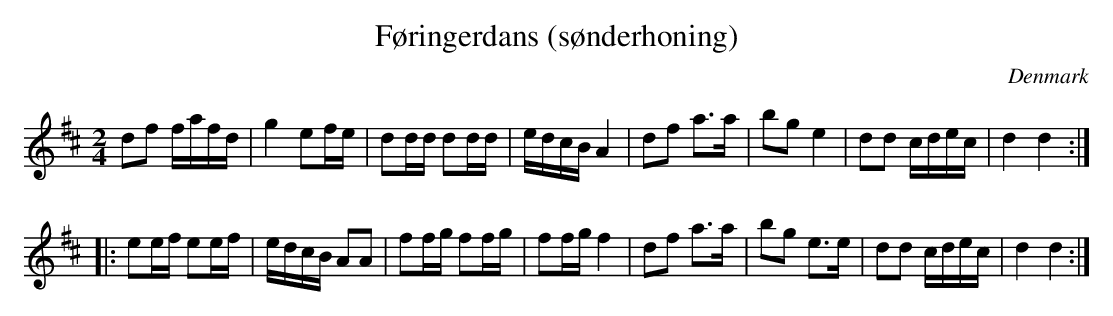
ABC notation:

X:1
T:Føringerdans (sønderhoning)
L:1/8
M:2/4
O:Denmark
K:D major
df f/a/f/d/ | g2 ef/e/ | dd/d/ dd/d/ | e/d/c/B/ A2|\
df a>a      | bg e2    | dd c/d/e/c/ | d2 d2 ::
ee/f/ ee/f/ | e/d/c/B/ AA | ff/g/ ff/g/    | ff/g/ f2 |\
df    a>a   | bg      e>e | dd    c/d/e/c/ | d2    d2 :|
